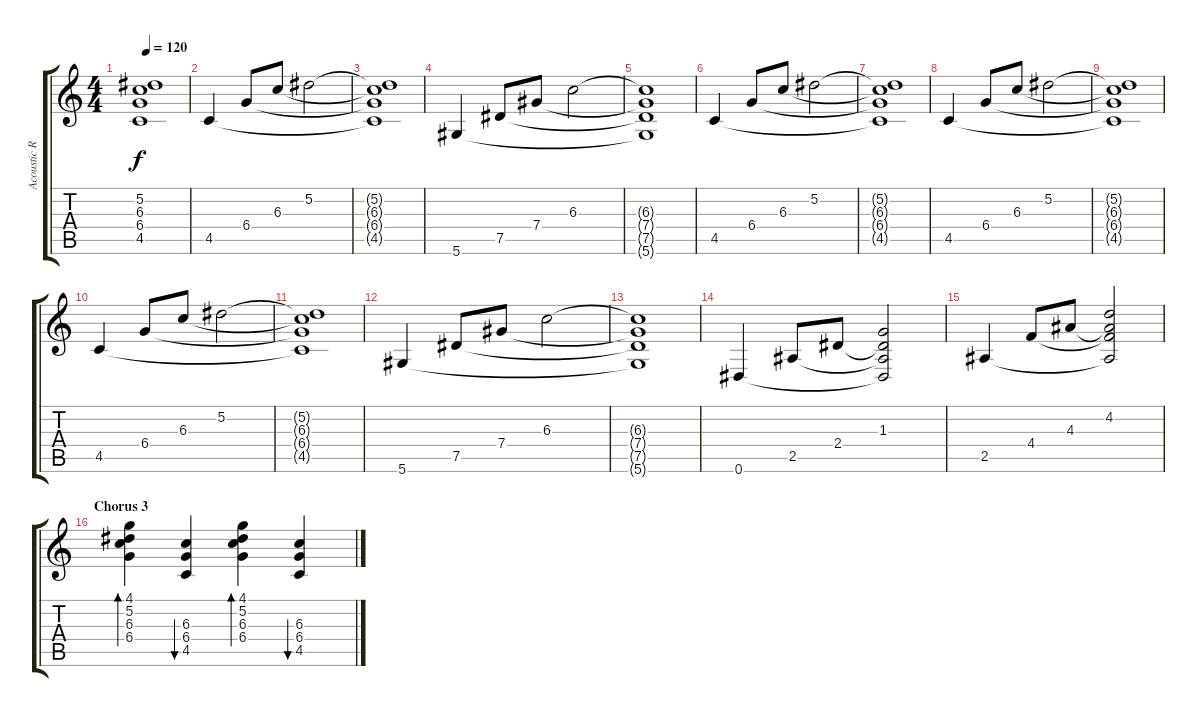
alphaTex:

\track ("Acoustic Rhythm" "Acoustic R") {instrument acousticguitarnylon}
\staff {score tabs}
\tuning (Eb4 Bb3 Gb3 Db3 Ab2 Eb2) {hide}
\ts (4 4)
\tempo 120
\clef g2
\ks c
(5.2{t} 6.3{t} 6.4{t} 4.5{t}).1{dy f} |
4.5.4 6.4.8 6.3.8 5.2.2 |
(5.2{t} 6.3{t} 6.4{t} 4.5{t}).1 |
5.6.4 7.5.8 7.4.8 6.3.2 |
(6.3{t} 7.4{t} 7.5{t} 5.6{t}).1 |
4.5.4 6.4.8 6.3.8 5.2.2 |
(5.2{t} 6.3{t} 6.4{t} 4.5{t}).1 |
4.5.4 6.4.8 6.3.8 5.2.2 |
(5.2{t} 6.3{t} 6.4{t} 4.5{t}).1 |
4.5.4 6.4.8 6.3.8 5.2.2 |
(5.2{t} 6.3{t} 6.4{t} 4.5{t}).1 |
5.6.4 7.5.8 7.4.8 6.3.2 |
(6.3{t} 7.4{t} 7.5{t} 5.6{t}).1 |
0.6.4 2.5.8 2.4.8 (1.3 2.4{t} 2.5{t} 0.6{t}).2 |
2.5.4 4.4.8 4.3.8 (4.2 4.3{t} 4.4{t} 2.5{t}).2 |
\section ("" "Chorus 3")
(4.1 5.2 6.3 6.4).4{bd 60 volume 9} (6.3 6.4 4.5).4{bu 60} (4.1 5.2 6.3 6.4).4{bd 60} (6.3 6.4 4.5).4{bu 60}
